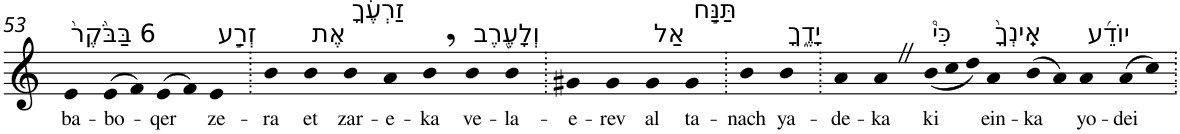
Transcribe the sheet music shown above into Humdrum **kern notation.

**kern	**text
*part1	*part1
*staff1	*staff1
*I"Piano	*
*I'Pno	*
!!LO:PB:g=z
*clefG2	*
*k[]	*
=53	=53
!LO:TX:a:t=6 בַּבֹּ֙קֶר֙	!
!	!LO:LY:b
4e	ba-
!	!LO:LY:b
(>8e	-bo-
8f)	.
!	!LO:LY:b
(>8e	-qer
8f)	.
!LO:TX:a:t=זְרַ֣ע	!
!	!LO:LY:b
4e	ze-
=54.	=54.
!	!LO:LY:b
4b	-ra
!LO:TX:a:t=אֶת	!
!	!LO:LY:b
4b	et
!LO:TX:a:t=זַרְעֶ֔ךָ	!
!	!LO:LY:b
4b	zar-
!	!LO:LY:b
4a	-e-
!	!LO:LY:b
4b,	-ka
!LO:TX:a:t=וְלָעֶ֖רֶב	!
!	!LO:LY:b
4b	ve-
!	!LO:LY:b
4b	-la-
=55.	=55.
!	!LO:LY:b
4g#X	-e-
!	!LO:LY:b
4g#	-rev
!LO:TX:a:t=אַל	!
!	!LO:LY:b
4g#	al
!LO:TX:a:t=תַּנַּ֣ח	!
!	!LO:LY:b
4g#	ta-
=56.	=56.
!	!LO:LY:b
4b	-nach
!LO:TX:a:t=יָדֶ֑ךָ	!
!	!LO:LY:b
4b	ya-
=57.	=57.
!	!LO:LY:b
4a	-de-
!	!LO:LY:b
4aZ	-ka
*Xtuplet	*
!LO:TX:a:t=כִּי֩	!
!	!LO:LY:b
(<12b	ki
12cc	.
12dd)	.
!LO:TX:a:t=אֵֽינְךָ֨	!
!	!LO:LY:b
4a	ein-
!	!LO:LY:b
(>8b	-ka
8a)	.
!LO:TX:a:t=יוֹדֵ֜ע	!
!	!LO:LY:b
4a	yo-
!	!LO:LY:b
(>8a	-dei
8cc)	.
=.	=.
*-	*-
